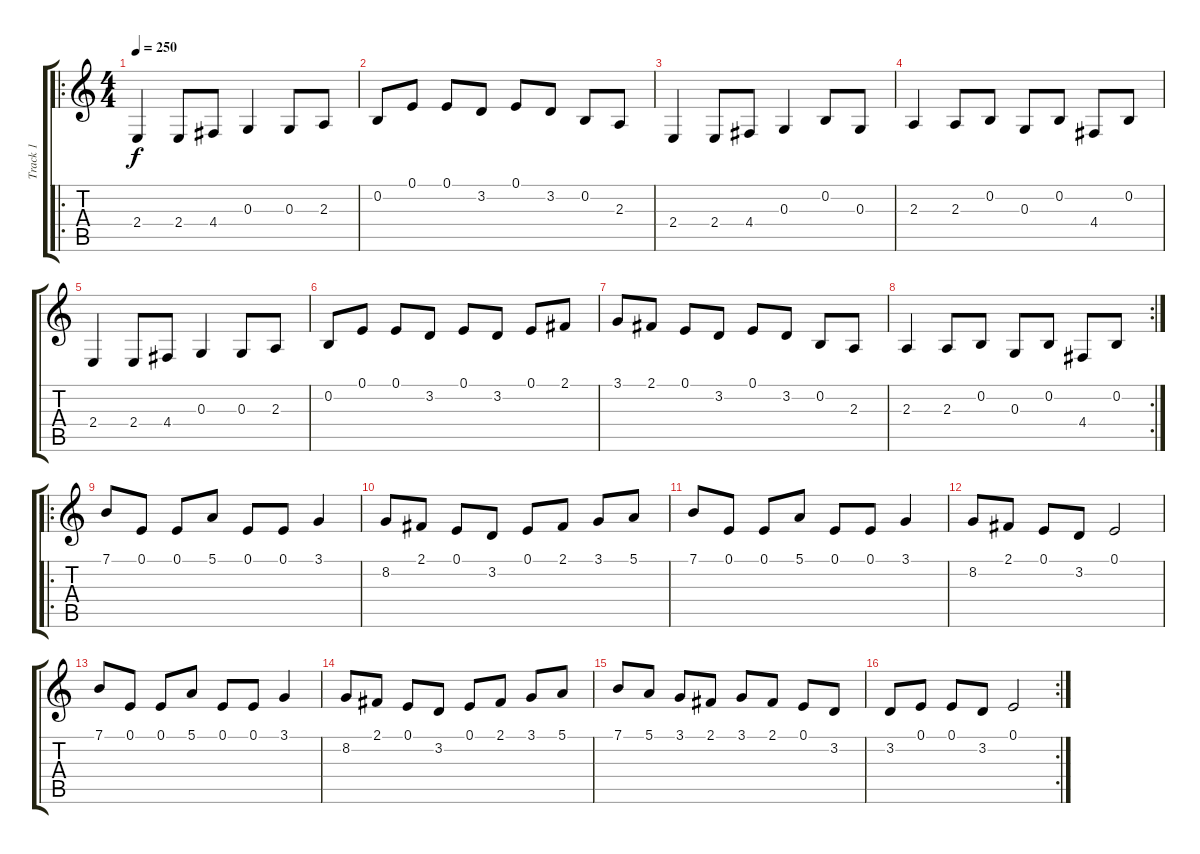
\track ("Track 1" "Track 1") {instrument flute}
\staff {score tabs}
\tuning (E4 B3 G3 D3 A2 E2) {hide}
\ro
\ts (4 4)
\tempo 250
\clef g2
\ks c
2.4.4{dy f} 2.4.8 4.4.8 0.3.4 0.3.8 2.3.8 |
0.2.8 0.1.8 0.1.8 3.2.8 0.1.8 3.2.8 0.2.8 2.3.8 |
2.4.4 2.4.8 4.4.8 0.3.4 0.2.8 0.3.8 |
2.3.4 2.3.8 0.2.8 0.3.8 0.2.8 4.4.8 0.2.8 |
2.4.4 2.4.8 4.4.8 0.3.4 0.3.8 2.3.8 |
0.2.8 0.1.8 0.1.8 3.2.8 0.1.8 3.2.8 0.1.8 2.1.8 |
3.1.8 2.1.8 0.1.8 3.2.8 0.1.8 3.2.8 0.2.8 2.3.8 |
\rc 2
2.3.4 2.3.8 0.2.8 0.3.8 0.2.8 4.4.8 0.2.8 |
\ro
7.1.8 0.1.8 0.1.8 5.1.8 0.1.8 0.1.8 3.1.4 |
8.2.8 2.1.8 0.1.8 3.2.8 0.1.8 2.1.8 3.1.8 5.1.8 |
7.1.8 0.1.8 0.1.8 5.1.8 0.1.8 0.1.8 3.1.4 |
8.2.8 2.1.8 0.1.8 3.2.8 0.1.2 |
7.1.8 0.1.8 0.1.8 5.1.8 0.1.8 0.1.8 3.1.4 |
8.2.8 2.1.8 0.1.8 3.2.8 0.1.8 2.1.8 3.1.8 5.1.8 |
7.1.8 5.1.8 3.1.8 2.1.8 3.1.8 2.1.8 0.1.8 3.2.8 |
\rc 2
3.2.8 0.1.8 0.1.8 3.2.8 0.1.2
